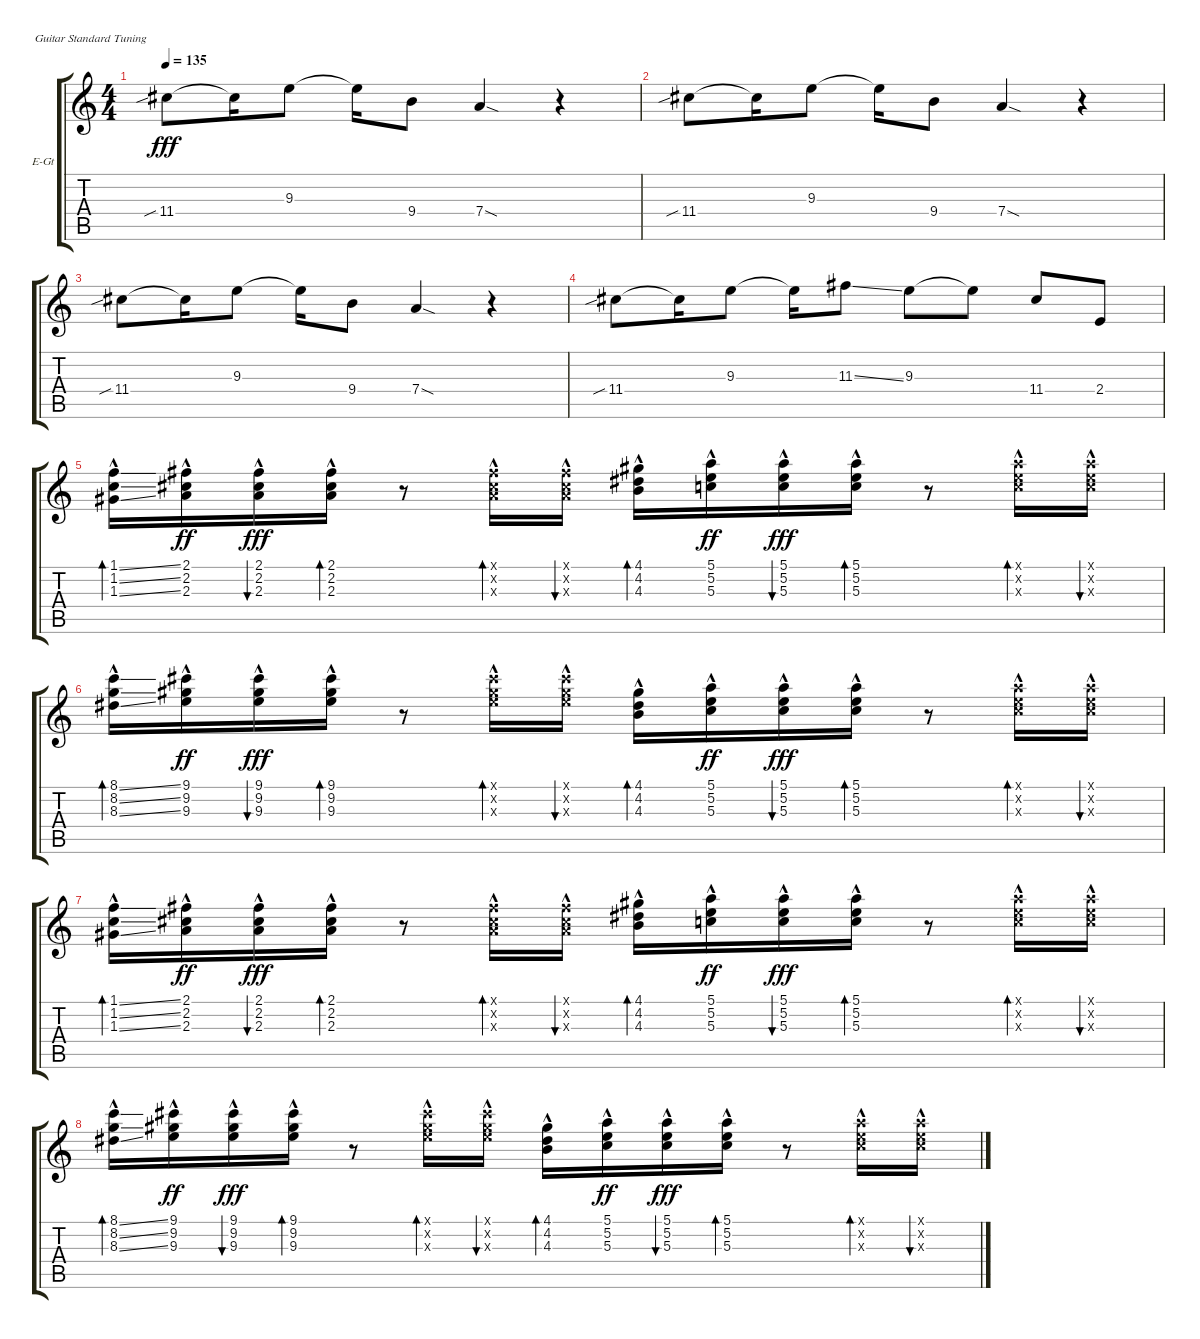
\defaultSystemsLayout 4
\bracketExtendMode groupsimilarinstruments
\firstSystemTrackNameOrientation horizontal
\otherSystemsTrackNameOrientation horizontal
\track ("Turner" "E-Gt") {instrument electricguitarclean}
\staff {score tabs}
\tuning (E4 B3 G3 D3 A2 E2)
\ts (4 4)
\tempo 135
\clef g2
\ks c
11.4{sib}.8{dy fff} 11.4{t}.16 9.3.8 9.3{t}.16 9.4.8 7.4{sod}.4 r.4 |
11.4{sib}.8 11.4{t}.16 9.3.8 9.3{t}.16 9.4.8 7.4{sod}.4 r.4 |
11.4{sib}.8 11.4{t}.16 9.3.8 9.3{t}.16 9.4.8 7.4{sod}.4 r.4 |
11.4{sib}.8 11.4{t}.16 9.3.8 9.3{t}.16 11.3{ss}.8 9.3.8 9.3{t}.8 11.4.8 2.4.8 |
(1.1{ss hac} 1.2{ss hac} 1.3{ss hac}).16{bd 42} (2.1{hac} 2.2{hac} 2.3{hac}).16{dy ff} (2.1{hac} 2.3{hac} 2.2{hac}).16{bu 42 dy fff} (2.1{hac} 2.2{hac} 2.3{hac}).16{bd 42} r.8 (2.1{hac x} 2.3{hac x} 2.2{hac x}).16{bd 42} (2.1{hac x} 2.2{hac x} 2.3{hac x}).16{bu 42} (4.1{hac} 4.3{hac} 4.2{hac}).16{bd 42} (5.1{hac} 5.2{hac} 5.3{hac}).16{dy ff} (5.1{hac} 5.2{hac} 5.3{hac}).16{bu 42 dy fff} (5.1{hac} 5.2{hac} 5.3{hac}).16{bd 42} r.8 (5.1{hac x} 5.2{hac x} 5.3{hac x}).16{bd 42} (5.1{hac x} 5.2{hac x} 5.3{hac x}).16{bu 42} |
(8.1{ss hac} 8.2{ss hac} 8.3{ss hac}).16{bd 42} (9.1{hac} 9.2{hac} 9.3{hac}).16{dy ff} (9.1{hac} 9.3{hac} 9.2{hac}).16{bu 42 dy fff} (9.1{hac} 9.2{hac} 9.3{hac}).16{bd 42} r.8 (9.1{hac x} 9.3{hac x} 9.2{hac x}).16{bd 42} (9.1{hac x} 9.2{hac x} 9.3{hac x}).16{bu 42} (4.1{hac} 4.3{hac} 4.2{hac}).16{bd 42} (5.1{hac} 5.2{hac} 5.3{hac}).16{dy ff} (5.1{hac} 5.2{hac} 5.3{hac}).16{bu 42 dy fff} (5.1{hac} 5.2{hac} 5.3{hac}).16{bd 42} r.8 (5.1{hac x} 5.2{hac x} 5.3{hac x}).16{bd 42} (5.1{hac x} 5.2{hac x} 5.3{hac x}).16{bu 42} |
(1.1{ss hac} 1.2{ss hac} 1.3{ss hac}).16{bd 42} (2.1{hac} 2.2{hac} 2.3{hac}).16{dy ff} (2.1{hac} 2.3{hac} 2.2{hac}).16{bu 42 dy fff} (2.1{hac} 2.2{hac} 2.3{hac}).16{bd 42} r.8 (2.1{hac x} 2.3{hac x} 2.2{hac x}).16{bd 42} (2.1{hac x} 2.2{hac x} 2.3{hac x}).16{bu 42} (4.1{hac} 4.3{hac} 4.2{hac}).16{bd 42} (5.1{hac} 5.2{hac} 5.3{hac}).16{dy ff} (5.1{hac} 5.2{hac} 5.3{hac}).16{bu 42 dy fff} (5.1{hac} 5.2{hac} 5.3{hac}).16{bd 42} r.8 (5.1{hac x} 5.2{hac x} 5.3{hac x}).16{bd 42} (5.1{hac x} 5.2{hac x} 5.3{hac x}).16{bu 42} |
(8.1{ss hac} 8.2{ss hac} 8.3{ss hac}).16{bd 42} (9.1{hac} 9.2{hac} 9.3{hac}).16{dy ff} (9.1{hac} 9.3{hac} 9.2{hac}).16{bu 42 dy fff} (9.1{hac} 9.2{hac} 9.3{hac}).16{bd 42} r.8 (9.1{hac x} 9.3{hac x} 9.2{hac x}).16{bd 42} (9.1{hac x} 9.2{hac x} 9.3{hac x}).16{bu 42} (4.1{hac} 4.3{hac} 4.2{hac}).16{bd 42} (5.1{hac} 5.2{hac} 5.3{hac}).16{dy ff} (5.1{hac} 5.2{hac} 5.3{hac}).16{bu 42 dy fff} (5.1{hac} 5.2{hac} 5.3{hac}).16{bd 42} r.8 (5.1{hac x} 5.2{hac x} 5.3{hac x}).16{bd 42} (5.1{hac x} 5.2{hac x} 5.3{hac x}).16{bu 42}
